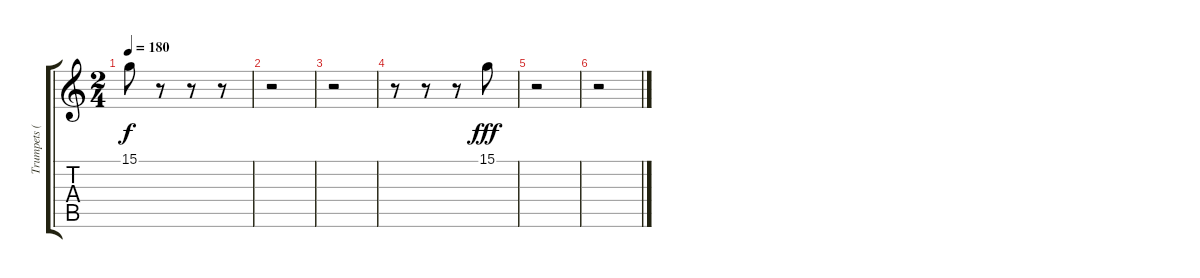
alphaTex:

\track ("Trumpets (two)" "Trumpets (") {instrument brasssection}
\staff {score tabs}
\tuning (E4 B3 G3 D3 A2 E2) {hide}
\ts (2 4)
\tempo 180
\clef g2
\ks c
15.1.8{dy f} r.8 r.8 r.8 |
r.2 |
r.2 |
r.8 r.8 r.8 15.1.8{dy fff} |
r.2 |
r.2
